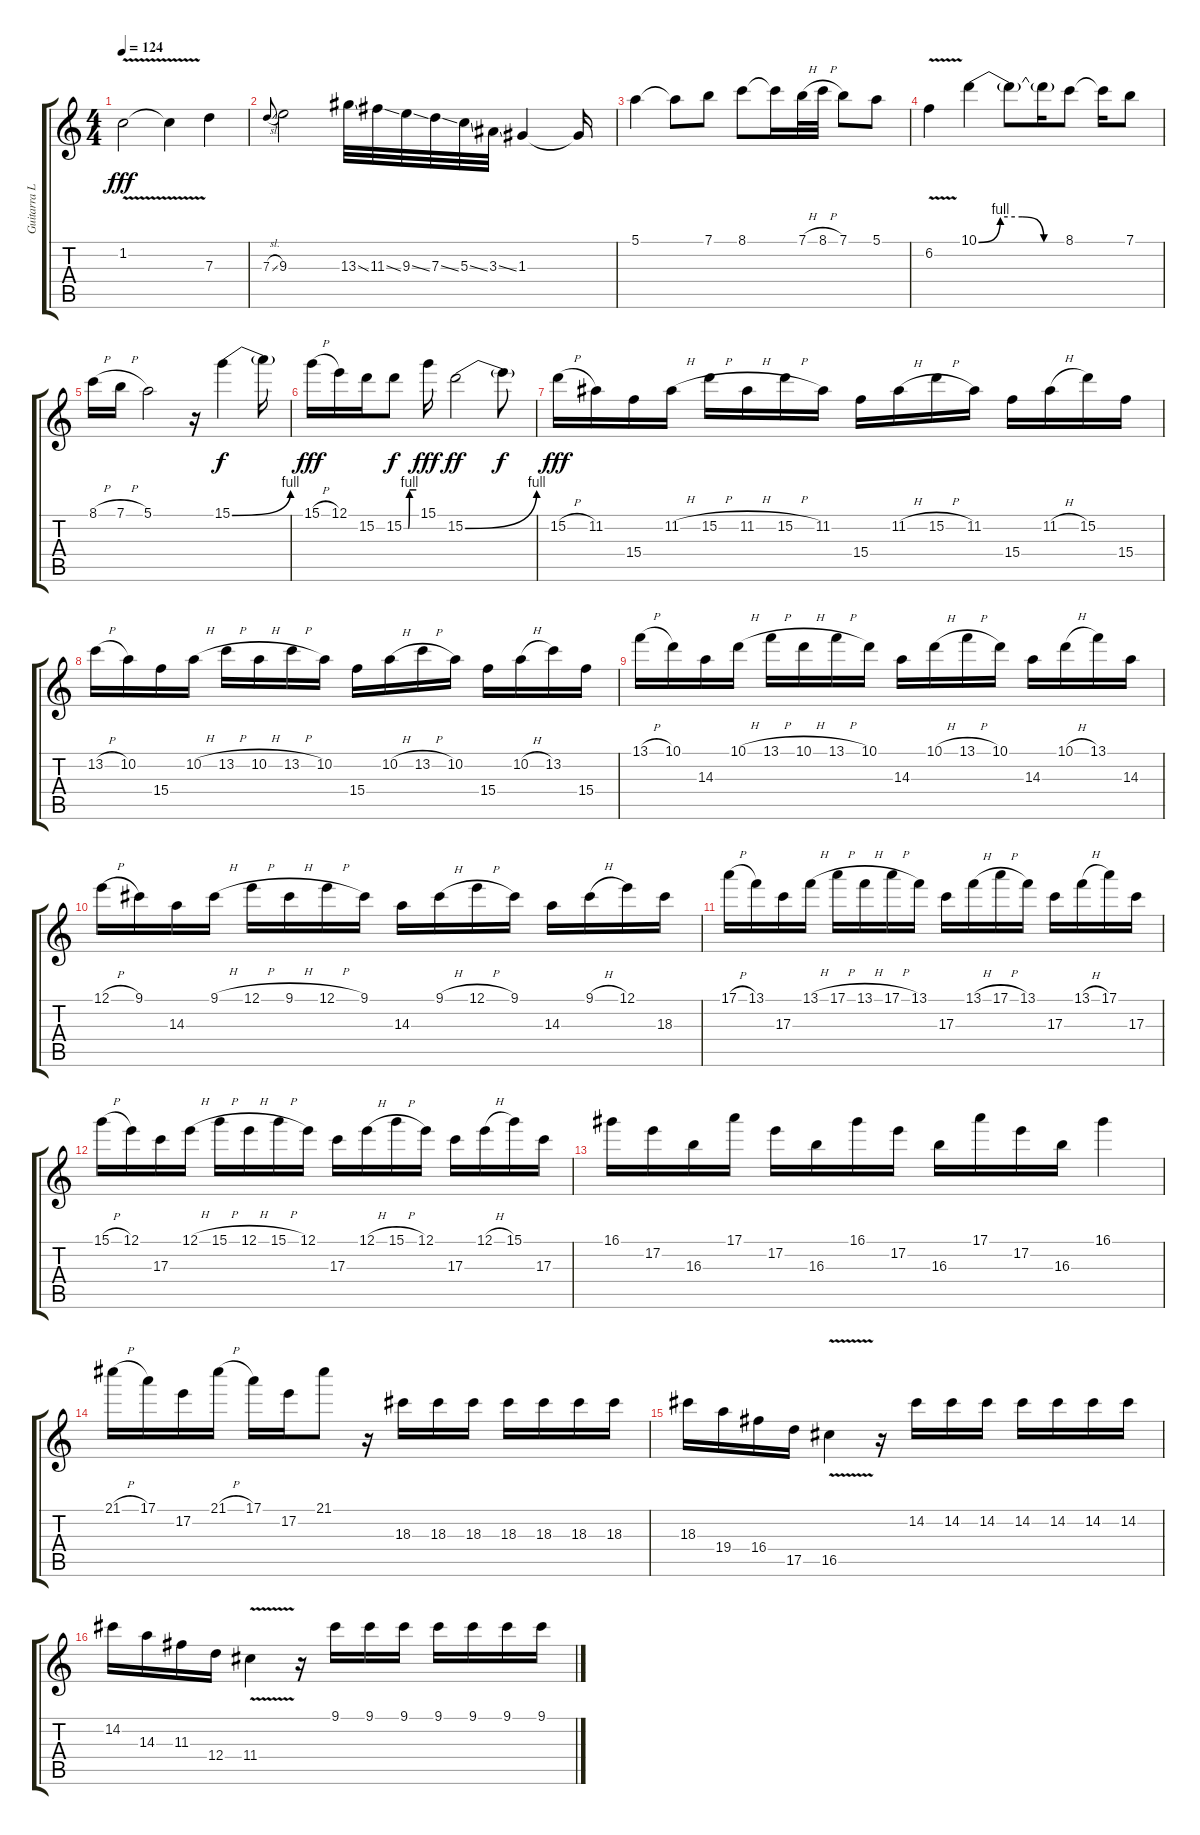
\track ("Guitarra Lider" "Guitarra L") {instrument distortionguitar}
\staff {score tabs}
\tuning (E4 B3 G3 D3 A2 E2) {hide}
\ts (4 4)
\tempo 124
\clef g2
\ks c
1.2{v}.2{dy fff} 1.2{t}.4 7.3.4 |
7.3{sl}.8{gr onbeat} 9.3.2 13.3{ss}.32{volume 16 instrument guitarfretnoise} 11.3{ss}.32 9.3{ss}.32 7.3{ss}.32 5.3{ss}.32 3.3{ss}.32 1.3.4 1.3{t}.16 |
5.1.4{volume 13 instrument distortionguitar} 5.1{t}.8 7.1.8 8.1.8 8.1{t}.16 7.1{h}.32 8.1{h}.32 7.1.8 5.1.8 |
6.2{v}.4 10.1{be (custom 0 0 15 4 30 4 45 0 60 0)}.4 10.1{t}.8 10.1{t}.16 8.1.8 8.1{t}.16 7.1.8 |
8.1{h}.16 7.1{h}.16 5.1.2 r.16 15.1{be (bend 0 0 60 4)}.4{dy f} 15.1{t}.16 |
15.1{h}.16{dy fff} 12.1.16 15.2.16 15.2{be (custom 0 0 15 0 22 0 27 4 60 4)}.8{dy f} 15.1.16{dy fff} 15.2{be (bend 0 0 60 4)}.2{dy ff} 15.2{t}.8{dy f} |
15.2{h}.16{dy fff} 11.2.16 15.4.16 11.2{h}.16 15.2{h}.16 11.2{h}.16 15.2{h}.16 11.2.16 15.4.16 11.2{h}.16 15.2{h}.16 11.2.16 15.4.16 11.2{h}.16 15.2.16 15.4.16 |
13.2{h}.16 10.2.16 15.4.16 10.2{h}.16 13.2{h}.16 10.2{h}.16 13.2{h}.16 10.2.16 15.4.16 10.2{h}.16 13.2{h}.16 10.2.16 15.4.16 10.2{h}.16 13.2.16 15.4.16 |
13.1{h}.16 10.1.16 14.3.16 10.1{h}.16 13.1{h}.16 10.1{h}.16 13.1{h}.16 10.1.16 14.3.16 10.1{h}.16 13.1{h}.16 10.1.16 14.3.16 10.1{h}.16 13.1.16 14.3.16 |
12.1{h}.16 9.1.16 14.3.16 9.1{h}.16 12.1{h}.16 9.1{h}.16 12.1{h}.16 9.1.16 14.3.16 9.1{h}.16 12.1{h}.16 9.1.16 14.3.16 9.1{h}.16 12.1.16 18.3.16 |
17.1{h}.16 13.1.16 17.3.16 13.1{h}.16 17.1{h}.16 13.1{h}.16 17.1{h}.16 13.1.16 17.3.16 13.1{h}.16 17.1{h}.16 13.1.16 17.3.16 13.1{h}.16 17.1.16 17.3.16 |
15.1{h}.16 12.1.16 17.3.16 12.1{h}.16 15.1{h}.16 12.1{h}.16 15.1{h}.16 12.1.16 17.3.16 12.1{h}.16 15.1{h}.16 12.1.16 17.3.16 12.1{h}.16 15.1.16 17.3.16 |
16.1.16 17.2.16 16.3.16 17.1.16 17.2.16 16.3.16 16.1.16 17.2.16 16.3.16 17.1.16 17.2.16 16.3.16 16.1.4 |
21.1{h}.16 17.1.16 17.2.16 21.1{h}.16 17.1.16 17.2.16 21.1.8 r.16 18.3.16 18.3.16 18.3.16 18.3.16 18.3.16 18.3.16 18.3.16 |
18.3.16 19.4.16 16.4.16 17.5.16 16.5{v}.4 r.16 14.2.16 14.2.16 14.2.16 14.2.16 14.2.16 14.2.16 14.2.16 |
14.2.16 14.3.16 11.3.16 12.4.16 11.4{v}.4 r.16 9.1.16 9.1.16 9.1.16 9.1.16 9.1.16 9.1.16 9.1.16
